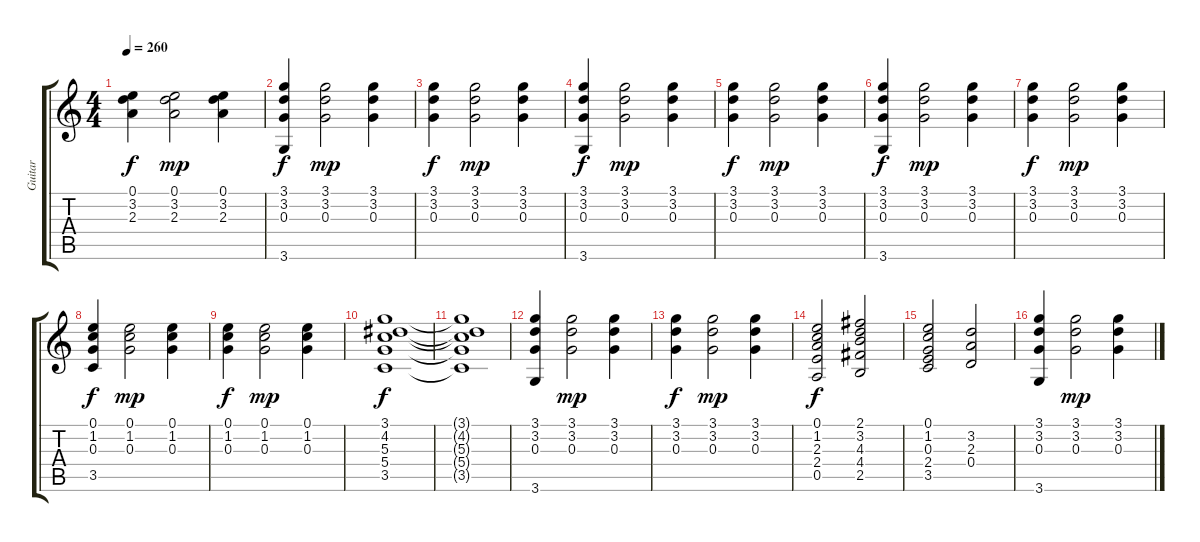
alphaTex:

\track ("Guitar" "Guitar") {instrument acousticguitarnylon}
\staff {score tabs}
\tuning (E4 B3 G3 D3 A2 E2) {hide}
\ts (4 4)
\tempo 260
\clef g2
\ks c
(0.1 3.2 2.3).4{dy f} (0.1 3.2 2.3).2{dy mp} (0.1 3.2 2.3).4 |
(3.1 3.2 0.3 3.6).4{dy f} (3.1 3.2 0.3).2{dy mp} (3.1 3.2 0.3).4 |
(3.1 3.2 0.3).4{dy f} (3.1 3.2 0.3).2{dy mp} (3.1 3.2 0.3).4 |
(3.1 3.2 0.3 3.6).4{dy f} (3.1 3.2 0.3).2{dy mp} (3.1 3.2 0.3).4 |
(3.1 3.2 0.3).4{dy f} (3.1 3.2 0.3).2{dy mp} (3.1 3.2 0.3).4 |
(3.1 3.2 0.3 3.6).4{dy f} (3.1 3.2 0.3).2{dy mp} (3.1 3.2 0.3).4 |
(3.1 3.2 0.3).4{dy f} (3.1 3.2 0.3).2{dy mp} (3.1 3.2 0.3).4 |
(0.1 1.2 0.3 3.5).4{dy f} (0.1 1.2 0.3).2{dy mp} (0.1 1.2 0.3).4 |
(0.1 1.2 0.3).4{dy f} (0.1 1.2 0.3).2{dy mp} (0.1 1.2 0.3).4 |
(3.1 4.2 5.3 5.4 3.5).1{dy f} |
(3.1{t} 4.2{t} 5.3{t} 5.4{t} 3.5{t}).1 |
(3.1 3.2 0.3 3.6).4 (3.1 3.2 0.3).2{dy mp} (3.1 3.2 0.3).4 |
(3.1 3.2 0.3).4{dy f} (3.1 3.2 0.3).2{dy mp} (3.1 3.2 0.3).4 |
(0.1 1.2 2.3 2.4 0.5).2{dy f} (2.1 3.2 4.3 4.4 2.5).2 |
(0.1 1.2 0.3 2.4 3.5).2 (3.2 2.3 0.4).2 |
(3.1 3.2 0.3 3.6).4 (3.1 3.2 0.3).2{dy mp} (3.1 3.2 0.3).4
